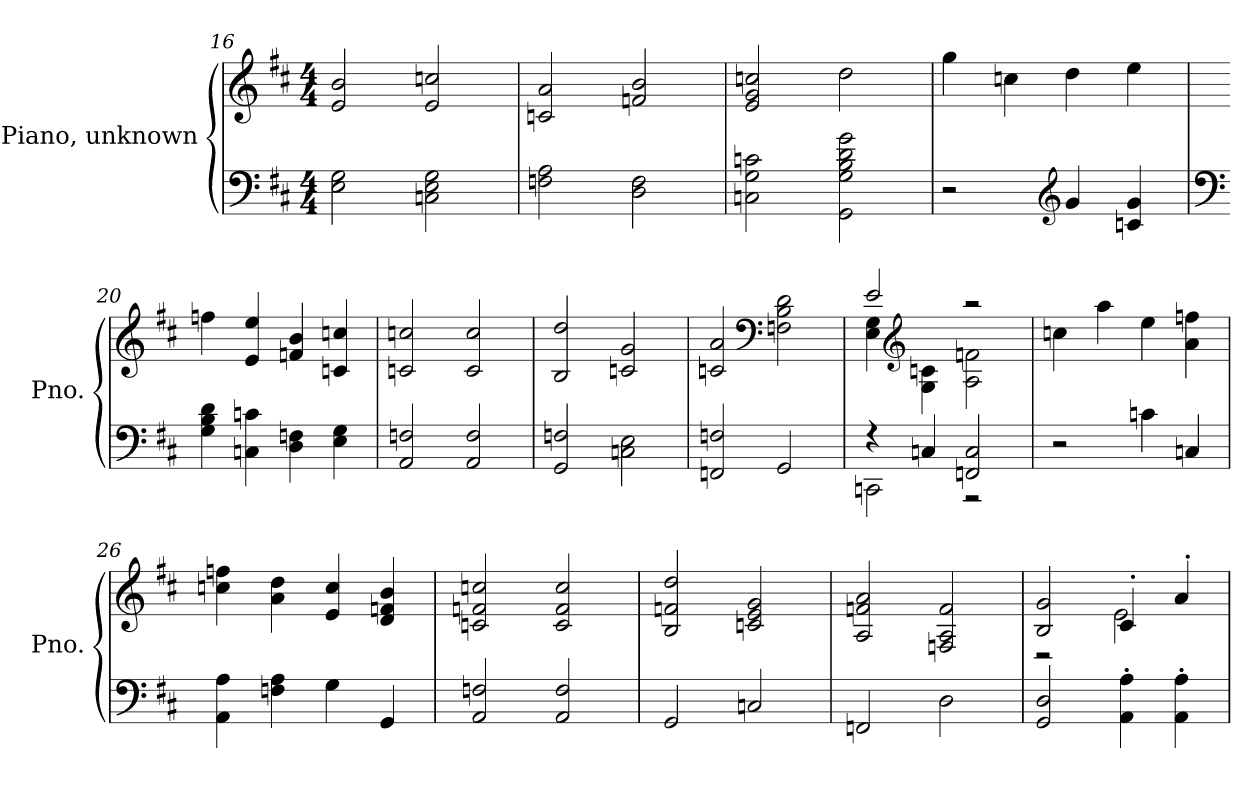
**kern	**kern
*part1	*part1
*staff2	*staff1
*I"Piano, unknown	*
*I'Pno.	*
*clefF4	*clefG2
*k[f#c#]	*k[f#c#]
*M4/4	*M4/4
=16	=16
2E\ 2G\	2e/ 2b/
2Cn\ 2E\ 2G\	2e/ 2ccn/
=17	=17
2Fn\ 2A\	2cn/ 2a/
2D\ 2F\	2fn/ 2b/
=18	=18
2Cn\ 2G\ 2cn\	2e/ 2g/ 2ccn/
2GG\ 2G\ 2B\ 2d\ 2g\	2dd\
=19	=19
2r	4gg\
.	4ccn\
*clefG2	*
4g/	4dd\
4cn/ 4g/	4ee\
=20	=20
*clefF4	*
4G\ 4B\ 4d\	4ffn\
4Cn\ 4cn\	4e/ 4ee/
4D\ 4Fn\	4fn/ 4b/
4E\ 4G\	4cn/ 4ccn/
=21	=21
2AA/ 2Fn/	2cn/ 2ccn/
2AA/ 2F/	2c/ 2cc/
=22	=22
2GG/ 2Fn/	2B/ 2dd/
2Cn\ 2E\	2cn/ 2g/
!!LO:LB:g=z
=23	=23
2FFn/ 2Fn/	2cn/ 2a/
*	*clefF4
2GG/	2Fn\ 2B\ 2d\
=24	=24
*^	*^
4r	2CCn\	2e/	4E\ 4G\
*	*	*clefG2	*
4Cn/	.	.	4G\ 4cn\
2FFn/ 2C/	2r	2r	2A\ 2fn\
*v	*v	*	*
*	*v	*v
=25	=25
2r	4ccn\
.	4aa\
4cn\	4ee\
4Cn/	4a\ 4ffn\
=26	=26
4AA\ 4A\	4ccn\ 4ffn\
4Fn\ 4A\	4a\ 4dd\
4G\	4e/ 4cc/
4GG/	4d/ 4fn/ 4b/
=27	=27
2AA/ 2Fn/	2cn/ 2fn/ 2ccn/
2AA/ 2F/	2c/ 2f/ 2cc/
=28	=28
2GG/	2B/ 2fn/ 2dd/
2Cn/	2cn/ 2e/ 2g/
=29	=29
2FFn/	2A/ 2fn/ 2a/
2D\	2Fn/ 2A/ 2f/
=30	=30
*	*^
2GG/ 2D/	2B/ 2g/	2r
4AA\' 4A\'	4c#'/	2e\
4AA\' 4A\'	4a'/	.
*	*v	*v
=	=
*-	*-
